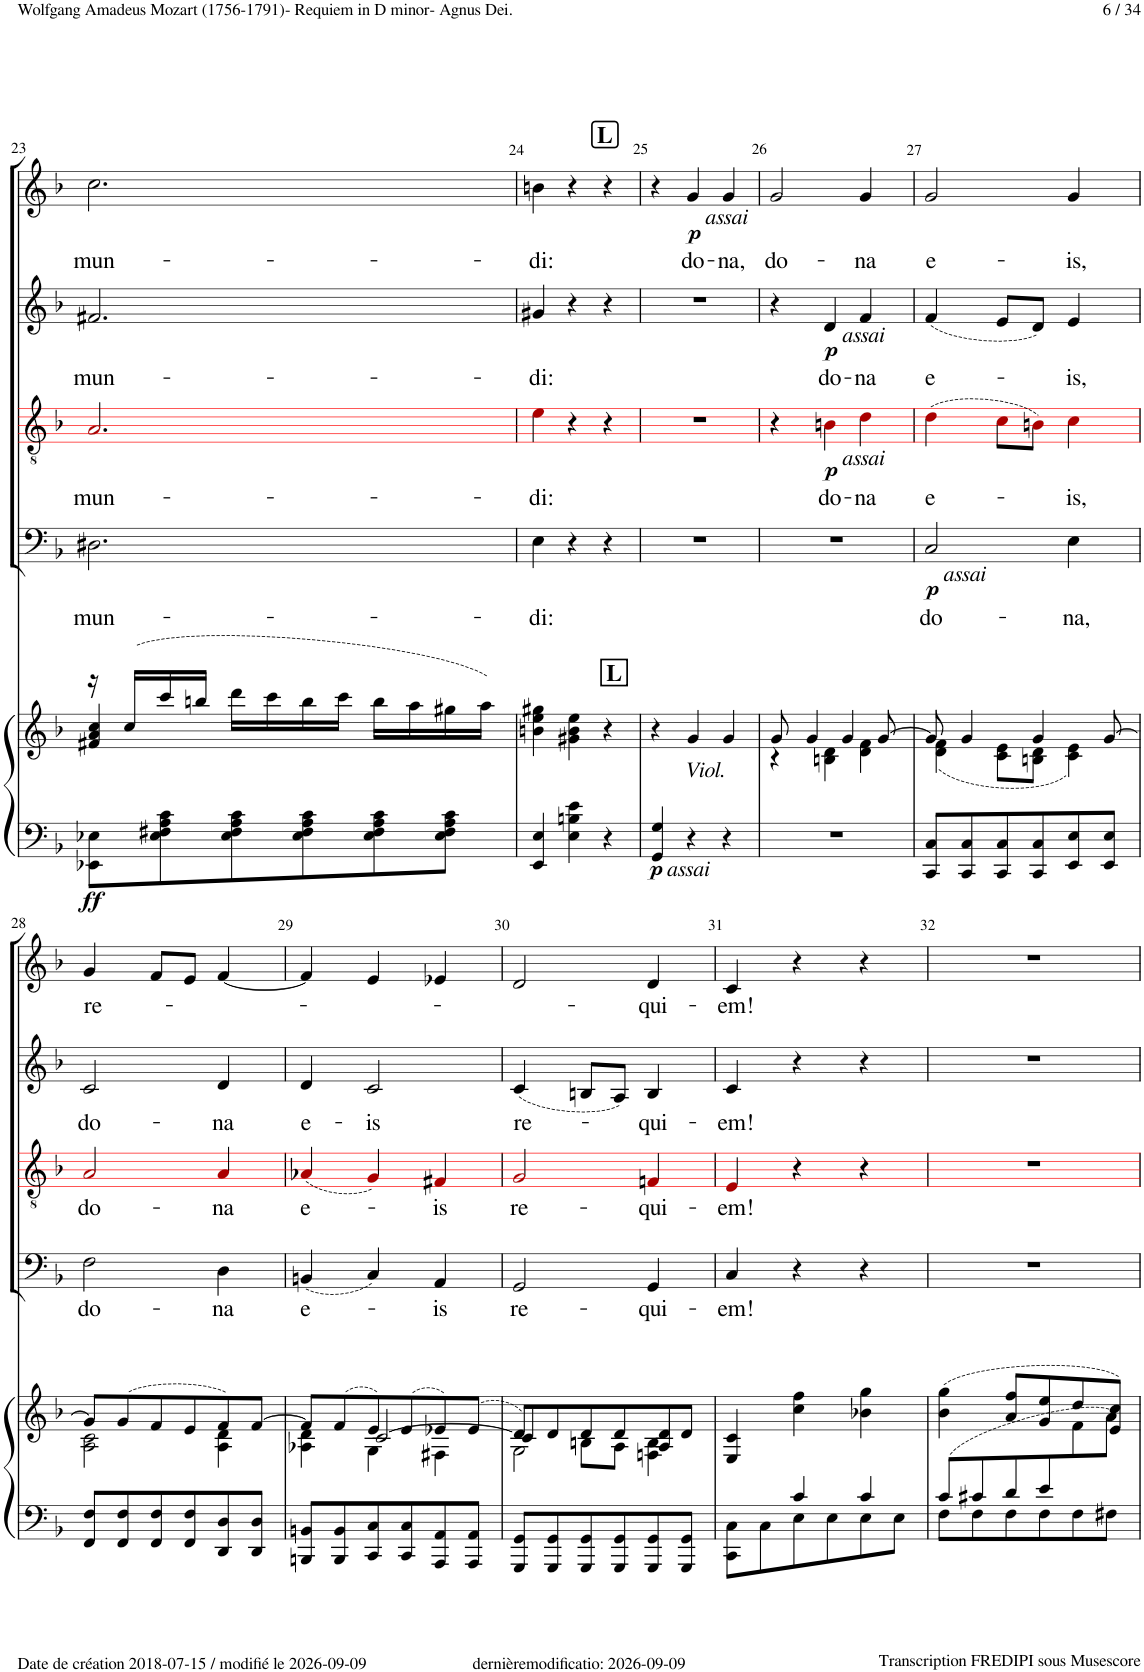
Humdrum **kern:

**kern	**kern	**dynam	**kern	**text	**dynam	**kern	**text	**dynam	**kern	**text	**dynam	**kern	**text	**dynam
*part5	*part5	*part5	*part4	*part4	*part4	*part3	*part3	*part3	*part2	*part2	*part2	*part1	*part1	*part1
*staff6	*staff5	*staff5/6	*staff4	*staff4	*staff4	*staff3	*staff3	*staff3	*staff2	*staff2	*staff2	*staff1	*staff1	*staff1
*I"Piano	*	*	*I"Bass	*	*	*I"Tenor	*	*	*I"Alto	*	*	*I"Soprano	*	*
*I'Pno	*	*	*	*	*	*	*	*	*	*	*	*	*	*
!!LO:PB:g=z
*clefF4	*clefG2	*	*clefF4	*	*	*clefGv2	*	*	*clefG2	*	*	*clefG2	*	*
*	*	*	*	*	*	*ITrd8c14	*	*	*	*	*	*	*	*
*k[b-]	*k[b-]	*	*k[b-]	*	*	*k[b-]	*	*	*k[b-]	*	*	*k[b-]	*	*
*M3/4	*M3/4	*	*M3/4	*	*	*M3/4	*	*	*M3/4	*	*	*M3/4	*	*
=23	=23	=23	=23	=23	=23	=23	=23	=23	=23	=23	=23	=23	=23	=23
*	*^	*	*	*	*	*	*	*	*	*	*	*	*	*
!	!	!	!LO:DY:b=2	!	!LO:LY:b	!	!	!LO:LY:b	!	!	!LO:LY:b	!	!	!LO:LY:b	!
8EE-X\ 8E-X\L	16r	4f#X/ 4a/ 4cc/	ff	2.D#X!\	mun-	.	2.A!i/	mun-	.	2.f#X!/	mun-	.	2.cc!\	mun-	.
.	(16cc/LL	.	.	.	.	.	.	.	.	.	.	.	.	.	.
8E-\ 8F#X\ 8A\ 8c\	16ccc/	.	.	.	.	.	.	.	.	.	.	.	.	.	.
.	16bbn/JJ	.	.	.	.	.	.	.	.	.	.	.	.	.	.
8E-\ 8F#\ 8A\ 8c\	16ddd\LL	2ryy	.	.	.	.	.	.	.	.	.	.	.	.	.
.	16ccc\	.	.	.	.	.	.	.	.	.	.	.	.	.	.
8E-\ 8F#\ 8A\ 8c\	16bb\	.	.	.	.	.	.	.	.	.	.	.	.	.	.
.	16ccc\JJ	.	.	.	.	.	.	.	.	.	.	.	.	.	.
8E-\ 8F#\ 8A\ 8c\	16bb\LL	.	.	.	.	.	.	.	.	.	.	.	.	.	.
.	16aa\	.	.	.	.	.	.	.	.	.	.	.	.	.	.
8E-\ 8F#\ 8A\ 8c\J	16gg#X\	.	.	.	.	.	.	.	.	.	.	.	.	.	.
.	16aa\JJ)	.	.	.	.	.	.	.	.	.	.	.	.	.	.
*	*v	*v	*	*	*	*	*	*	*	*	*	*	*	*	*
=24	=24	=24	=24	=24	=24	=24	=24	=24	=24	=24	=24	=24	=24	=24
!	!	!	!	!LO:LY:b	!	!	!LO:LY:b	!	!	!LO:LY:b	!	!	!LO:LY:b	!
4EE/ 4E/	4bn\ 4ee\ 4gg#X\	.	4E!\	-di:	.	4e!i\	-di:	.	4g#X!/	-di:	.	4bn!\	-di:	.
4E\ 4Bn\ 4e\	4g#X\ 4b\ 4ee\	.	4r	.	.	4r	.	.	4r	.	.	4r	.	.
4r	4r	.	4r	.	.	4r	.	.	4r	.	.	4r	.	.
=25	=25	=25	=25	=25	=25	=25	=25	=25	=25	=25	=25	=25	=25	=25
!	!LO:TX:a:B:t=L	!	!	!	!	!	!	!	!	!	!	!	!	!
!LO:TX:b:i:t=assai	!	!	!	!	!	!	!	!	!	!	!	!	!	!
!	!	!LO:DY:b=2	!	!	!	!	!	!	!	!	!	!	!	!
4GG/ 4G/	4r	p	2.r	.	.	2.r	.	.	2.r	.	.	4r	.	.
!	!	!	!	!	!	!	!	!	!	!	!	!LO:TX:b:i:t=assai	!	!
!	!LO:TX:b:i:t=Viol.	!	!	!	!	!	!	!	!	!	!	!	!	!
!	!	!	!	!	!	!	!	!	!	!	!	!	!LO:LY:b	!LO:DY:b
4r	4g/	.	.	.	.	.	.	.	.	.	.	4g!/	do-	p
!	!	!	!	!	!	!	!	!	!	!	!	!	!LO:LY:b	!
4r	4g/	.	.	.	.	.	.	.	.	.	.	4g,!/	-na,	.
=26	=26	=26	=26	=26	=26	=26	=26	=26	=26	=26	=26	=26	=26	=26
*	*^	*	*	*	*	*	*	*	*	*	*	*	*	*
!	!	!	!	!	!	!	!	!	!	!	!	!	!	!LO:LY:b	!
2.r	8g/	4r	.	2.r	.	.	4r	.	.	4r	.	.	2g!/	do-	.
.	4g/	.	.	.	.	.	.	.	.	.	.	.	.	.	.
!	!	!	!	!	!	!	!	!	!	!LO:TX:b:i:t=assai	!	!	!	!	!
!	!	!	!	!	!	!	!LO:TX:b:i:t=assai	!	!	!	!	!	!	!	!
!	!	!	!	!	!	!	!	!LO:LY:b	!LO:DY:b	!	!LO:LY:b	!LO:DY:b	!	!	!
.	.	4Bn\ 4d\	.	.	.	.	4Bn!i\	do-	p	4d!/	do-	p	.	.	.
.	4g/	.	.	.	.	.	.	.	.	.	.	.	.	.	.
!	!	!	!	!	!	!	!	!LO:LY:b	!	!	!LO:LY:b	!	!	!LO:LY:b	!
.	.	4d\ 4f\	.	.	.	.	4d!i\	-na	.	4f!/	-na	.	4g!/	-na	.
.	[8g/	.	.	.	.	.	.	.	.	.	.	.	.	.	.
=27	=27	=27	=27	=27	=27	=27	=27	=27	=27	=27	=27	=27	=27	=27	=27
!	!	!	!	!LO:TX:b:i:t=assai	!	!	!	!	!	!	!	!	!	!	!
!	!	!	!	!	!LO:LY:b	!LO:DY:b	!	!LO:LY:b	!	!	!LO:LY:b	!	!	!LO:LY:b	!
8CC/ 8C/L	8g/]	(4d\ 4f\	.	2C!/	do-	p	(4d!i\	e-	.	(4f!/	e-	.	2g!/	e-	.
8CC/ 8C/	4g/	.	.	.	.	.	.	.	.	.	.	.	.	.	.
8CC/ 8C/	.	8c\ 8e\L	.	.	.	.	8c!i\L	.	.	8e!/L	.	.	.	.	.
8CC/ 8C/	4g/	8Bn\ 8d\J	.	.	.	.	8Bn!i\J)	.	.	8d!/J)	.	.	.	.	.
!	!	!	!	!	!LO:LY:b	!	!	!LO:LY:b	!	!	!LO:LY:b	!	!	!LO:LY:b	!
8EE/ 8E/	.	4c\ 4e\)	.	4E,!\	-na,	.	4c,!i\	-is,	.	4e,!/	-is,	.	4g,!/	-is,	.
8EE/ 8E/J	[8g/	.	.	.	.	.	.	.	.	.	.	.	.	.	.
!!LO:LB:g=z
=28	=28	=28	=28	=28	=28	=28	=28	=28	=28	=28	=28	=28	=28	=28	=28
!	!	!	!	!	!LO:LY:b	!	!	!LO:LY:b	!	!	!LO:LY:b	!	!	!LO:LY:b	!
8FF/ 8F/L	8g/L]	2A\ 2c\	.	2F!\	do-	.	2A!i/	do-	.	2c!/	do-	.	4g!/	re-	.
8FF/ 8F/	(8g/	.	.	.	.	.	.	.	.	.	.	.	.	.	.
8FF/ 8F/	8f/	.	.	.	.	.	.	.	.	.	.	.	8f!/L	.	.
8FF/ 8F/	8e/	.	.	.	.	.	.	.	.	.	.	.	8e!/J	.	.
!	!	!	!	!	!LO:LY:b	!	!	!LO:LY:b	!	!	!LO:LY:b	!	!	!	!
8DD/ 8D/	8f/)	4A\ 4d\	.	4D!\	-na	.	4A!i/	-na	.	4d!/	-na	.	[4f!/	.	.
8DD/ 8D/J	[8f/J	.	.	.	.	.	.	.	.	.	.	.	.	.	.
=29	=29	=29	=29	=29	=29	=29	=29	=29	=29	=29	=29	=29	=29	=29	=29
*	*	*^	*	*	*	*	*	*	*	*	*	*	*	*	*
!	!	!	!	!	!	!LO:LY:b	!	!	!LO:LY:b	!	!	!LO:LY:b	!	!	!	!
8BBBn/ 8BBn/L	8f/L]	4A-X\ 4d\	4ryy	.	(4BBn!/	e-	.	(4A-X!i/	e-	.	4d!/	e-	.	4f!/]	.	.
8BBB/ 8BB/	(8f/	.	.	.	.	.	.	.	.	.	.	.	.	.	.	.
!	!	!	!	!	!	!	!	!	!	!	!	!LO:LY:b	!	!	!	!
8CC/ 8C/	8e/)	4G\	[2c/	.	4C!/)	.	.	4G!i/)	.	.	2c!/	-is	.	4e!/	.	.
8CC/ 8C/	(8e/	.	.	.	.	.	.	.	.	.	.	.	.	.	.	.
!	!	!	!	!	!	!LO:LY:b	!	!	!LO:LY:b	!	!	!	!	!	!	!
8AAA/ 8AA/	8e-X/)	4F#X\	.	.	4AA!/	-is	.	4F#X!i/	-is	.	.	.	.	4e-X!/	.	.
8AAA/ 8AA/J	(8e-/J	.	.	.	.	.	.	.	.	.	.	.	.	.	.	.
=30	=30	=30	=30	=30	=30	=30	=30	=30	=30	=30	=30	=30	=30	=30	=30	=30
!	!	!	!	!	!	!LO:LY:b	!	!	!LO:LY:b	!	!	!LO:LY:b	!	!	!	!
8GGG/ 8GG/L	8d/L)	2G\	4c/]	.	2GG!/	re-	.	2G!i/	re-	.	(4c!/	re-	.	2d!/	.	.
8GGG/ 8GG/	8d/	.	.	.	.	.	.	.	.	.	.	.	.	.	.	.
8GGG/ 8GG/	8d/	.	8Bn\L	.	.	.	.	.	.	.	8Bn!/L	.	.	.	.	.
8GGG/ 8GG/	8d/	.	8A\J	.	.	.	.	.	.	.	8A!/J)	.	.	.	.	.
!	!	!	!	!	!	!LO:LY:b	!	!	!LO:LY:b	!	!	!LO:LY:b	!	!	!LO:LY:b	!
8GGG/ 8GG/	8d/	4Fn\ 4B\	4A/	.	4GG!/	-qui-	.	4Fn!i/	-qui-	.	4B!/	-qui-	.	4d!/	-qui-	.
8GGG/ 8GG/J	8d/J	.	.	.	.	.	.	.	.	.	.	.	.	.	.	.
*	*v	*v	*v	*	*	*	*	*	*	*	*	*	*	*	*	*
=31	=31	=31	=31	=31	=31	=31	=31	=31	=31	=31	=31	=31	=31	=31
*^	*	*	*	*	*	*	*	*	*	*	*	*	*	*
!	!	!	!	!	!LO:LY:b	!	!	!LO:LY:b	!	!	!LO:LY:b	!	!	!LO:LY:b	!
8CC\ 8C\L	4ryy	4E/ 4c/	.	4C!/	-em!	.	4E!i/	-em!	.	4c!/	-em!	.	4c!/	-em!	.
8C\	.	.	.	.	.	.	.	.	.	.	.	.	.	.	.
8E\	4c/	4cc\ 4ff\	.	4r	.	.	4r	.	.	4r	.	.	4r	.	.
8E\	.	.	.	.	.	.	.	.	.	.	.	.	.	.	.
8E\	4c/	4b-X\ 4gg\	.	4r	.	.	4r	.	.	4r	.	.	4r	.	.
8E\J	.	.	.	.	.	.	.	.	.	.	.	.	.	.	.
=32	=32	=32	=32	=32	=32	=32	=32	=32	=32	=32	=32	=32	=32	=32	=32
*	*	*^	*	*	*	*	*	*	*	*	*	*	*	*	*
(8c/L	8F\L	(4b-\ 4gg\	2ryy	.	2.r	.	.	2.r	.	.	2.r	.	.	2.r	.	.
8c#X/	8F\	.	.	.	.	.	.	.	.	.	.	.	.	.	.	.
8d/	8F\	8a/ 8ff/L	.	.	.	.	.	.	.	.	.	.	.	.	.	.
8e/	8F\	8g/ 8ee/	.	.	.	.	.	.	.	.	.	.	.	.	.	.
4ryy	8F\	8dd/	8f\	.	.	.	.	.	.	.	.	.	.	.	.	.
.	8F#X\J	8e/ 8cc/J)	8a\J)	.	.	.	.	.	.	.	.	.	.	.	.	.
*v	*v	*	*	*	*	*	*	*	*	*	*	*	*	*	*	*
*	*v	*v	*	*	*	*	*	*	*	*	*	*	*	*	*
=	=	=	=	=	=	=	=	=	=	=	=	=	=	=
*-	*-	*-	*-	*-	*-	*-	*-	*-	*-	*-	*-	*-	*-	*-
